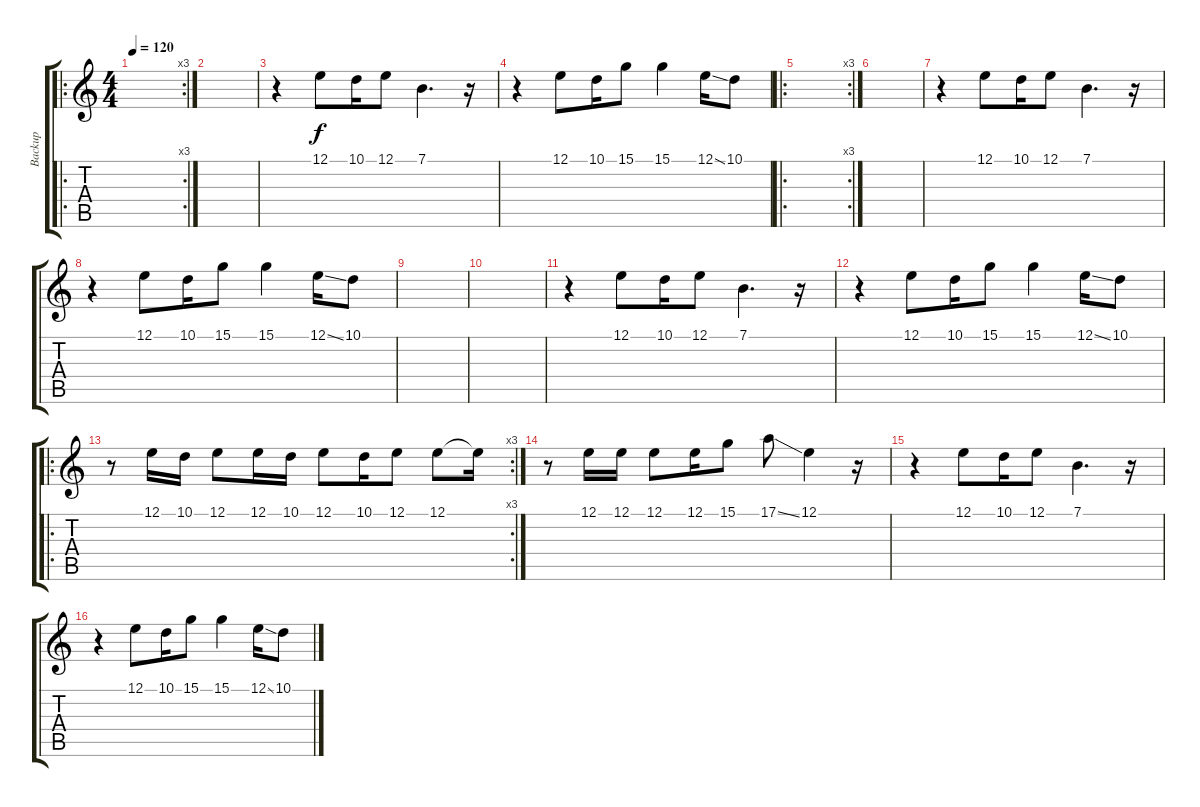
\track ("Backup" "Backup") {instrument trombone}
\staff {score tabs}
\tuning (E4 B3 G3 D3 A2 E2) {hide}
\ro
\rc 3
\ts (4 4)
\tempo 120
\clef g2
\ks c
|
|
r.4 12.1.8 10.1.16 12.1.8 7.1.4{d} r.16 |
r.4 12.1.8 10.1.16 15.1.8 15.1.4 12.1{ss}.16 10.1.8 |
\ro
\rc 3
|
|
r.4 12.1.8 10.1.16 12.1.8 7.1.4{d} r.16 |
r.4 12.1.8 10.1.16 15.1.8 15.1.4 12.1{ss}.16 10.1.8 |
|
|
r.4 12.1.8 10.1.16 12.1.8 7.1.4{d} r.16 |
r.4 12.1.8 10.1.16 15.1.8 15.1.4 12.1{ss}.16 10.1.8 |
\ro
\rc 3
r.8 12.1.16 10.1.16 12.1.8 12.1.16 10.1.16 12.1.8 10.1.16 12.1.8 12.1.8 12.1{t}.16 |
r.8 12.1.16 12.1.16 12.1.8 12.1.16 15.1.8 17.1{ss}.8 12.1.4 r.16 |
r.4 12.1.8 10.1.16 12.1.8 7.1.4{d} r.16 |
r.4 12.1.8 10.1.16 15.1.8 15.1.4 12.1{ss}.16 10.1.8
